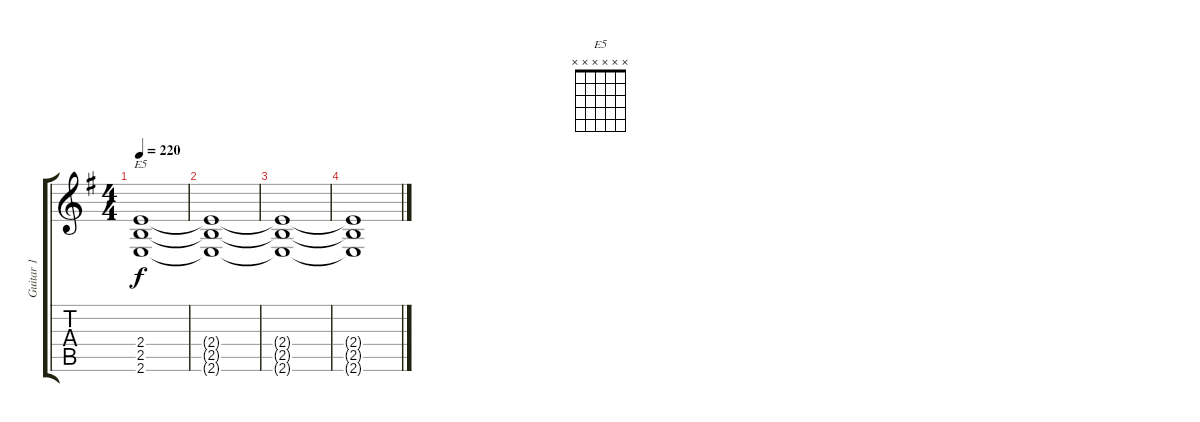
\track ("Guitar 1" "Guitar 1") {instrument distortionguitar}
\staff {score tabs}
\tuning (E4 B3 G3 D3 A2 D2) {hide}
\chord ("E5" x x x x x x)
\ts (4 4)
\tempo 220
\clef g2
\ks eminor
(2.4 2.5 2.6).1{ch "E5" dy f} |
(2.4{t} 2.5{t} 2.6{t}).1 |
(2.4{t} 2.5{t} 2.6{t}).1 |
(2.4{t} 2.5{t} 2.6{t}).1
